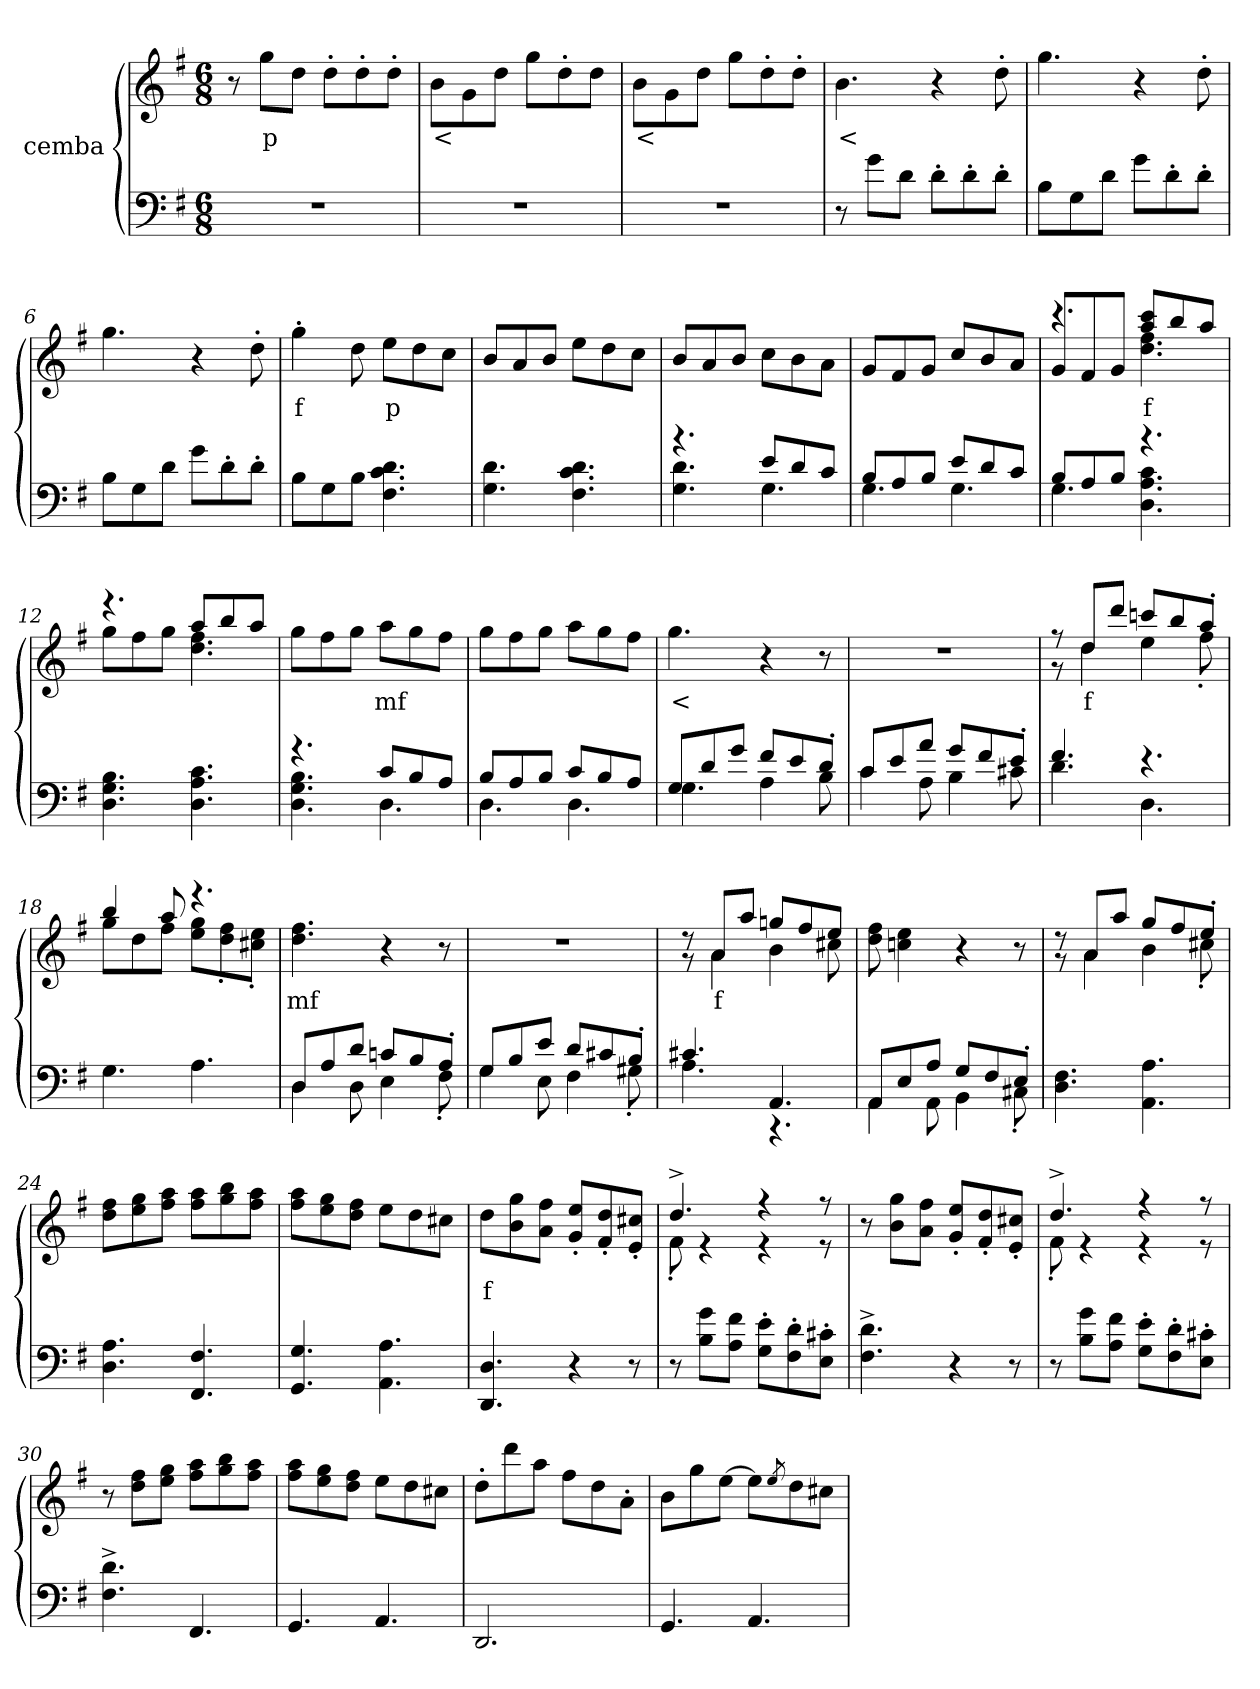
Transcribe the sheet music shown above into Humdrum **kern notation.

**kern	**kern	**text
*part2	*part1	*part1
*staff2	*staff1	*staff1
*I"cemba	*I"cemba	*
*clefF4	*clefG2	*
*k[f#]	*k[f#]	*
*G:	*G:	*
*M6/8	*M6/8	*
=1	=1	=1
2.r	8r	.
.	8gg\L	p
.	8dd\J	.
.	8dd'>\L	.
.	8dd'>\	.
.	8dd'>\J	.
=2	=2	=2
2.r	8b\L	<
.	8g\	.
.	8dd\J	.
.	8gg\L	.
.	8dd'>\	.
.	8dd\J	.
=3	=3	=3
2.r	8b\L	<
.	8g\	.
.	8dd\J	.
.	8gg\L	.
.	8dd'>\	.
.	8dd'>\J	.
=4	=4	=4
8r	4.b\	<
8g\L	.	.
8d\J	.	.
8d'>\L	4r	.
8d'>\	.	.
8d'>\J	8dd'>\	.
=5	=5	=5
8B\L	4.gg\	.
8G\	.	.
8d\J	.	.
8g\L	4r	.
8d'>\	.	.
8d'>\J	8dd'>\	.
=6	=6	=6
8B\L	4.gg\	.
8G\	.	.
8d\J	.	.
8g\L	4r	.
8d'>\	.	.
8d'>\J	8dd'>\	.
=7	=7	=7
8B\L	4gg'>\	f
8G\	.	.
8B\J	8dd\	.
4.F#\ 4.c\ 4.d\	8ee\L	p
.	8dd\	.
.	8cc\J	.
=8	=8	=8
4.G\ 4.d\	8b/L	.
.	8a/	.
.	8b/J	.
4.F#\ 4.c\ 4.d\	8ee\L	.
.	8dd\	.
.	8cc\J	.
=9	=9	=9
*^	*	*
4.r	4.G\ 4.d\	8b/L	.
.	.	8a/	.
.	.	8b/J	.
8e/L	4.G\	8cc\L	.
8d/	.	8b\	.
8c/J	.	8a\J	.
=10	=10	=10	=10
8B/L	4.G\	8g/L	.
8A/	.	8f#/	.
8B/J	.	8g/J	.
8e/L	4.G\	8cc/L	.
8d/	.	8b/	.
8c/J	.	8a/J	.
=11	=11	=11	=11
*	*	*^	*
8B/L	4.G\	4.r	8g/L	.
8A/	.	.	8f#/	.
8B/J	.	.	8g/J	.
4.r	4.D\ 4.A\ 4.c\	8aa/ 8ccc/L	4.dd\ 4.ff#\	f
.	.	8bb/	.	.
.	.	8aa/J	.	.
*v	*v	*	*	*
=12	=12	=12	=12
4.D\ 4.G\ 4.B\	4.r	8gg\L	.
.	.	8ff#\	.
.	.	8gg\J	.
4.D\ 4.A\ 4.c\	8aa/L	4.dd\ 4.ff#\	.
.	8bb/	.	.
.	8aa/J	.	.
*	*v	*v	*
=13	=13	=13
*^	*	*
4.r	4.D\ 4.G\ 4.B\	8gg\L	.
.	.	8ff#\	.
.	.	8gg\J	.
8c/L	4.D\	8aa\L	mf
8B/	.	8gg\	.
8A/J	.	8ff#\J	.
=14	=14	=14	=14
8B/L	4.D\	8gg\L	.
8A/	.	8ff#\	.
8B/J	.	8gg\J	.
8c/L	4.D\	8aa\L	.
8B/	.	8gg\	.
8A/J	.	8ff#\J	.
=15	=15	=15	=15
8G/L	4.G\	4.gg\	<
8d/	.	.	.
8g/J	.	.	.
8f#/L	4A\	4r	.
8e/	.	.	.
8d'>/J	8B\	8r	.
=16	=16	=16	=16
8c/L	4c\	2.r	.
8e/	.	.	.
8a/J	8A\	.	.
8g/L	4B\	.	.
8f#/	.	.	.
8e'>/J	8c#X\	.	.
=17	=17	=17	=17
*	*	*^	*
4.f#/	4.d\	8r	8r	.
.	.	8dd/L	4dd\	f
.	.	8ddd/J	.	.
4.r	4.D\	8cccn/L	4ee\	.
.	.	8bb/	.	.
.	.	8aa'>/J	8ff#'>\	.
*v	*v	*	*	*
=18	=18	=18	=18
4.G\	4bb/	8gg\L	.
.	.	8dd\	.
.	8aa/	8ff#\J	.
4.A\	4.r	8ee\ 8gg\L	.
.	.	8dd\'> 8ff#\'>	.
.	.	8cc#X\'> 8ee\'>J	.
*	*v	*v	*
=19	=19	=19
*^	*	*
8D/L	4D\	4.dd\ 4.ff#\	mf
8A/	.	.	.
8d/J	8D\	.	.
8cn/L	4E\	4r	.
8B/	.	.	.
8A'>/J	8F#'>\	8r	.
=20	=20	=20	=20
8G/L	4G\	2.r	.
8B/	.	.	.
8e/J	8E\	.	.
8d/L	4F#\	.	.
8c#X/	.	.	.
8B'>/J	8G#X'>\	.	.
=21	=21	=21	=21
*	*	*^	*
4.c#X/	4.A\	8r	8r	.
.	.	8a/L	4a\	f
.	.	8aa/J	.	.
4.AA/	4.r	8ggn/L	4b\	.
.	.	8ff#/	.	.
.	.	8ee/J	8cc#X\	.
*	*	*v	*v	*
=22	=22	=22	=22
8AA/L	4AA\	8dd\ 8ff#\	.
8E/	.	4ccn\ 4ee\	.
8A/J	8AA\	.	.
8G/L	4BB\	4r	.
8F#/	.	.	.
8E'>/J	8C#X'>\	8r	.
*v	*v	*	*
=23	=23	=23
*	*^	*
4.D\ 4.F#\	8r	8r	.
.	8a/L	4a\	.
.	8aa/J	.	.
4.AA\ 4.A\	8gg/L	4b\	.
.	8ff#/	.	.
.	8ee'>/J	8cc#X'>\	.
*	*v	*v	*
=24	=24	=24
4.D\ 4.A\	8dd\ 8ff#\L	.
.	8ee\ 8gg\	.
.	8ff#\ 8aa\J	.
4.FF#/ 4.F#/	8ff#\ 8aa\L	.
.	8gg\ 8bb\	.
.	8ff#\ 8aa\J	.
=25	=25	=25
4.GG/ 4.G/	8ff#\ 8aa\L	.
.	8ee\ 8gg\	.
.	8dd\ 8ff#\J	.
4.AA\ 4.A\	8ee\L	.
.	8dd\	.
.	8cc#X\J	.
=26	=26	=26
4.DD/ 4.D/	8dd\L	f
.	8b\ 8gg\	.
.	8a\ 8ff#\J	.
4r	8g/'> 8ee/'>L	.
.	8f#/'> 8dd/'>	.
8r	8e/'> 8cc#X/'>J	.
=27	=27	=27
*	*^	*
8r	4.dd^>/	8f#'>\	.
8B\ 8g\L	.	4r	.
8A\ 8f#\J	.	.	.
8G\'> 8e\'>L	4r	4r	.
8F#\'> 8d\'>	.	.	.
8E\'> 8c#X\'>J	8r	8r	.
*	*v	*v	*
=28	=28	=28
4.F#\^> 4.d\^>	8r	.
.	8b\ 8gg\L	.
.	8a\ 8ff#\J	.
4r	8g/'> 8ee/'>L	.
.	8f#/'> 8dd/'>	.
8r	8e/'> 8cc#X/'>J	.
=29	=29	=29
*	*^	*
8r	4.dd^>/	8f#'>\	.
8B\ 8g\L	.	4r	.
8A\ 8f#\J	.	.	.
8G\'> 8e\'>L	4r	4r	.
8F#\'> 8d\'>	.	.	.
8E\'> 8c#X\'>J	8r	8r	.
*	*v	*v	*
=30	=30	=30
4.F#\^> 4.d\^>	8r	.
.	8dd\ 8ff#\L	.
.	8ee\ 8gg\J	.
4.FF#/	8ff#\ 8aa\L	.
.	8gg\ 8bb\	.
.	8ff#\ 8aa\J	.
=31	=31	=31
4.GG/	8ff#\ 8aa\L	.
.	8ee\ 8gg\	.
.	8dd\ 8ff#\J	.
4.AA/	8ee\L	.
.	8dd\	.
.	8cc#X\J	.
=32	=32	=32
2.DD/	8dd'>\L	.
.	8ddd\	.
.	8aa\J	.
.	8ff#\L	.
.	8dd\	.
.	8a'>\J	.
=33	=33	=33
4.GG/	8b\L	.
.	8gg\	.
.	[8ee\J	.
4.AA/	8ee\L]	.
.	8qee/	.
.	8dd\	.
.	8cc#X\J	.
=	=	=
*-	*-	*-
